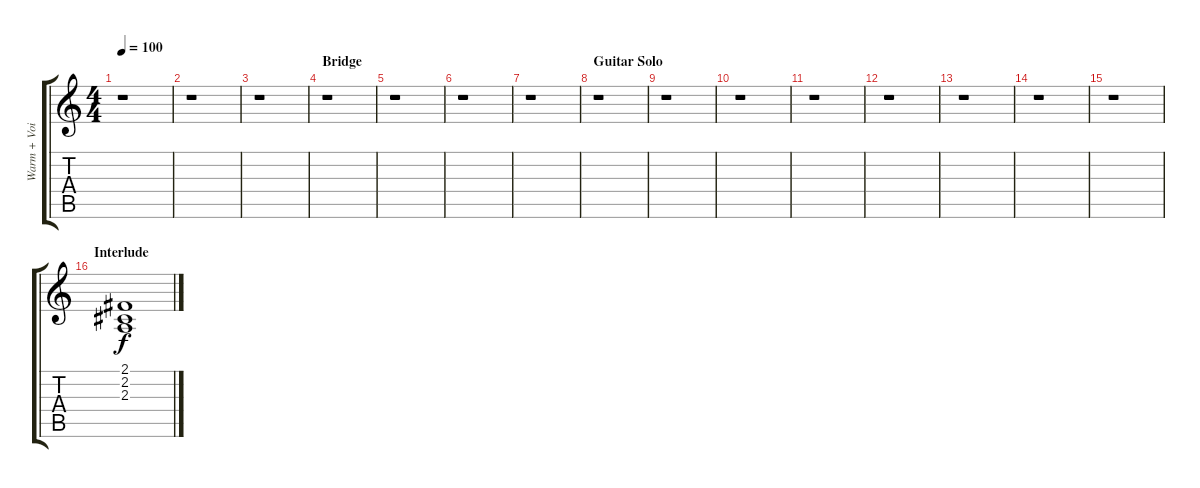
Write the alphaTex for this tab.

\track ("Warm + Voice 2" "Warm + Voi") {instrument pad2warm}
\staff {score tabs}
\tuning (E4 B3 G3 D3 A2 E2) {hide}
\ts (4 4)
\tempo 100
\clef g2
\ks c
r.1{dy f} |
r.1 |
r.1 |
\section ("" "Bridge")
r.1 |
r.1 |
r.1 |
r.1 |
\section ("" "Guitar Solo")
r.1 |
r.1 |
r.1 |
r.1 |
r.1 |
r.1 |
r.1 |
r.1 |
\section ("" "Interlude")
(2.1 2.2 2.3).1
